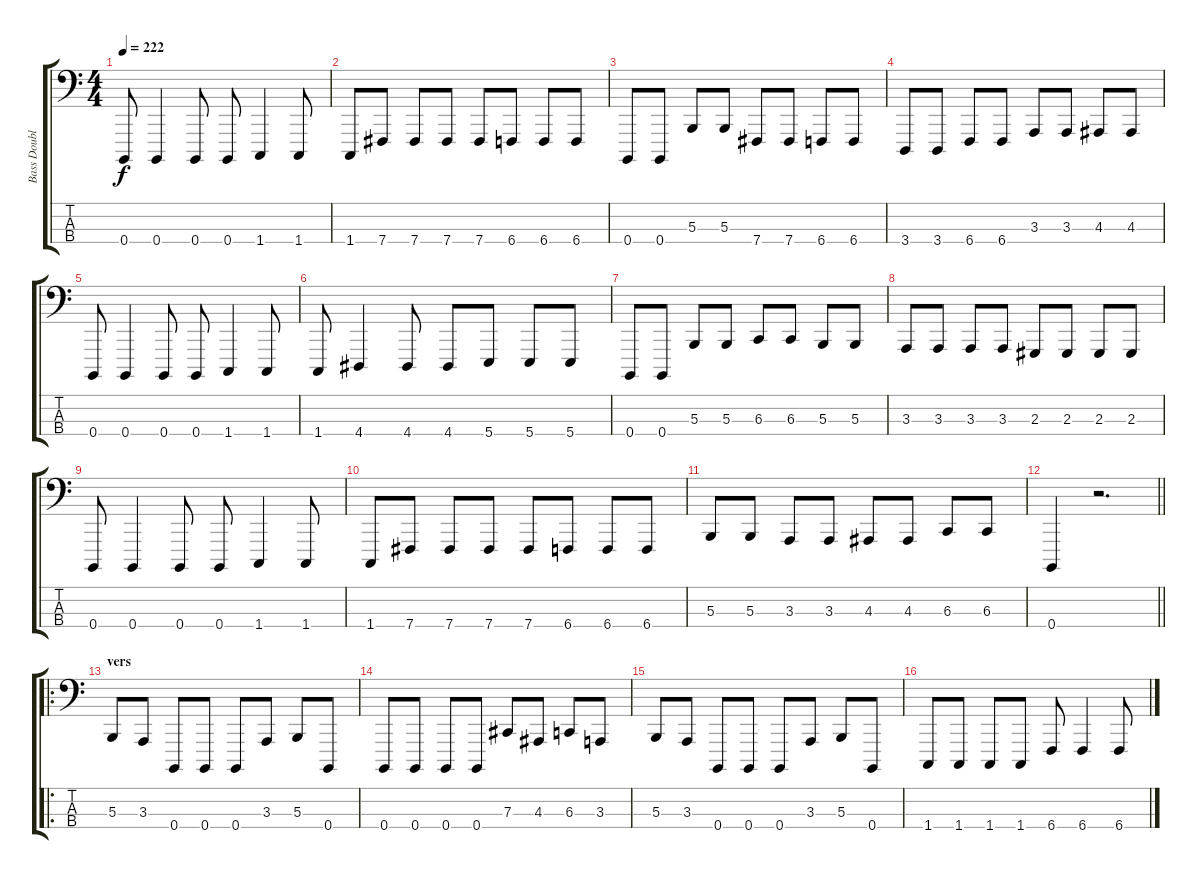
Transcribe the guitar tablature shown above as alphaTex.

\track ("Bass Double" "Bass Doubl") {instrument harpsichord}
\staff {score tabs}
\tuning (E2 B1 Gb1 B0) {hide}
\ts (4 4)
\tempo 222
\clef f4
\ks c
0.4.8{dy f} 0.4.4 0.4.8 0.4.8 1.4.4 1.4.8 |
1.4.8 7.4.8 7.4.8 7.4.8 7.4.8 6.4.8 6.4.8 6.4.8 |
0.4.8 0.4.8 5.3.8 5.3.8 7.4.8 7.4.8 6.4.8 6.4.8 |
3.4.8 3.4.8 6.4.8 6.4.8 3.3.8 3.3.8 4.3.8 4.3.8 |
0.4.8 0.4.4 0.4.8 0.4.8 1.4.4 1.4.8 |
1.4.8 4.4.4 4.4.8 4.4.8 5.4.8 5.4.8 5.4.8 |
0.4.8 0.4.8 5.3.8 5.3.8 6.3.8 6.3.8 5.3.8 5.3.8 |
3.3.8 3.3.8 3.3.8 3.3.8 2.3.8 2.3.8 2.3.8 2.3.8 |
0.4.8 0.4.4 0.4.8 0.4.8 1.4.4 1.4.8 |
1.4.8 7.4.8 7.4.8 7.4.8 7.4.8 6.4.8 6.4.8 6.4.8 |
5.3.8 5.3.8 3.3.8 3.3.8 4.3.8 4.3.8 6.3.8 6.3.8 |
\barLineRight lightlight
0.4.4 r.2{d} |
\ro
\section ("" "vers")
5.3.8 3.3.8 0.4.8 0.4.8 0.4.8 3.3.8 5.3.8 0.4.8 |
0.4.8 0.4.8 0.4.8 0.4.8 7.3.8 4.3.8 6.3.8 3.3.8 |
5.3.8 3.3.8 0.4.8 0.4.8 0.4.8 3.3.8 5.3.8 0.4.8 |
1.4.8 1.4.8 1.4.8 1.4.8 6.4.8 6.4.4 6.4.8
